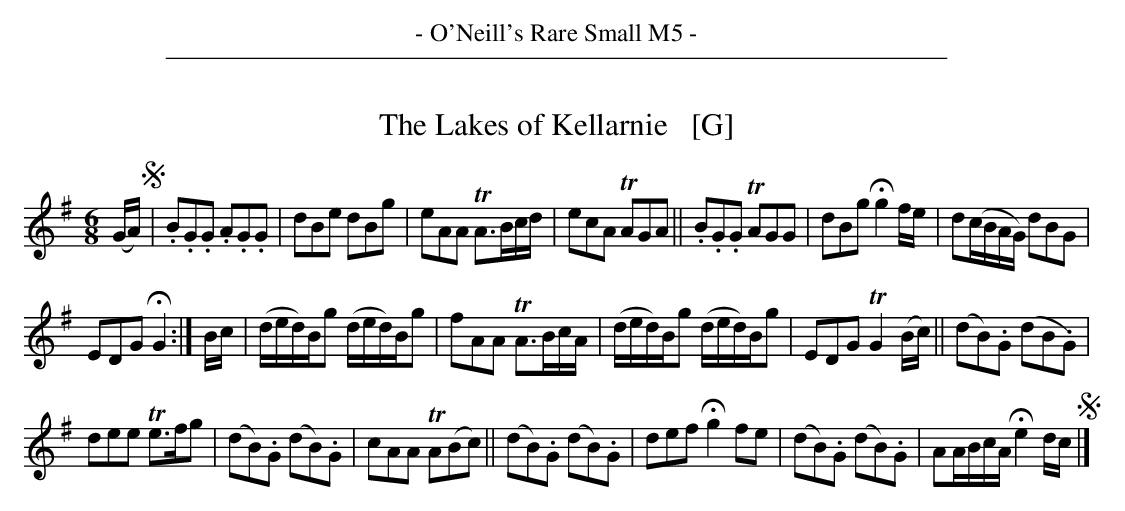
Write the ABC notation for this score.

X:1
T: The Lakes of Kellarnie   [G]
M: 6/8
L: 1/8
K: G
(G/A/) !segno!|\
.B.G.G .A.G.G | dBe dBg | eAA TA>Bc/d/ | ecA TAGA ||\
.B.G.G TAGG | dBg Hg2 f/e/ | d(c/B/A/G/) dBG |
EDG HG2 :| B/c/ |\
(d/e/d/)B/g (d/e/d/)B/g | fAA TA>Bc/A/ | (d/e/d/)B/g (d/e/d/)B/g | EDG TG2(B/c/) ||\
(dB).G (dB.G) |
dee Te>fg | (dB).G (dB).G | cAA TA(Bc) ||\
(dB).G (dB).G | defHg2fe | (dB).G (dB).G | AA/B/c/A/ He2 d/c/ !segno!|]
